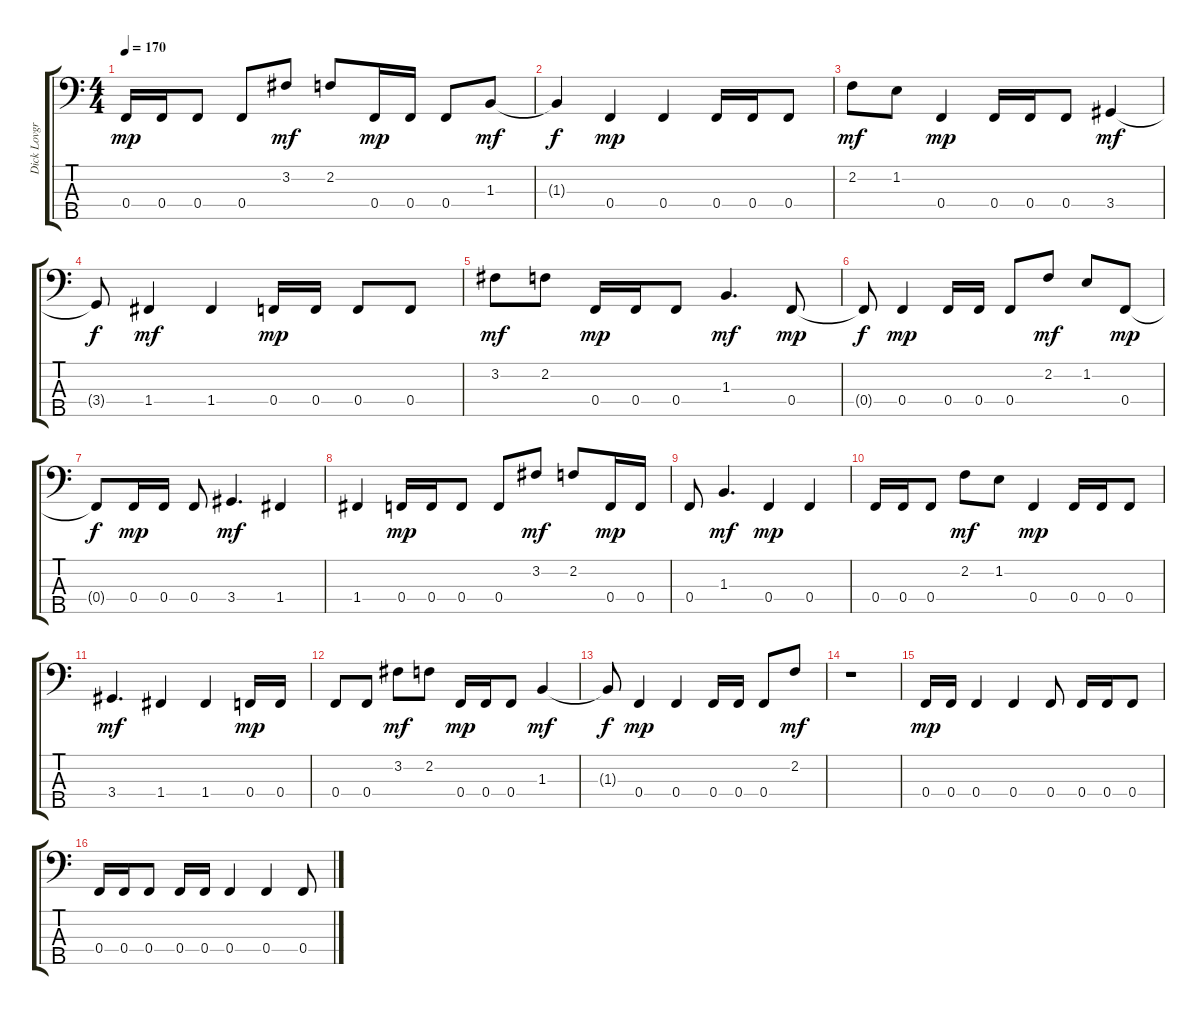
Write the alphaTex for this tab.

\track ("Dick Lovgren Distorted" "Dick Lovgr") {instrument electricbasspick}
\staff {score tabs}
\tuning (Ab2 Eb2 Bb1 F1 Bb0) {hide}
\ts (4 4)
\tempo 170
\clef f4
\ks c
0.4.16{dy mp} 0.4.16 0.4.8 0.4.8 3.2.8{dy mf} 2.2.8 0.4.16{dy mp} 0.4.16 0.4.8 1.3.8{dy mf} |
1.3{t}.4{dy f} 0.4.4{dy mp} 0.4.4 0.4.16 0.4.16 0.4.8 |
2.2.8{dy mf} 1.2.8 0.4.4{dy mp} 0.4.16 0.4.16 0.4.8 3.4.4{dy mf} |
3.4{t}.8{dy f} 1.4.4{dy mf} 1.4.4 0.4.16{dy mp} 0.4.16 0.4.8 0.4.8 |
3.2.8{dy mf} 2.2.8 0.4.16{dy mp} 0.4.16 0.4.8 1.3.4{d dy mf} 0.4.8{dy mp} |
0.4{t}.8{dy f} 0.4.4{dy mp} 0.4.16 0.4.16 0.4.8 2.2.8{dy mf} 1.2.8 0.4.8{dy mp} |
0.4{t}.8{dy f} 0.4.16{dy mp} 0.4.16 0.4.8 3.4.4{d dy mf} 1.4.4 |
1.4.4 0.4.16{dy mp} 0.4.16 0.4.8 0.4.8 3.2.8{dy mf} 2.2.8 0.4.16{dy mp} 0.4.16 |
0.4.8 1.3.4{d dy mf} 0.4.4{dy mp} 0.4.4 |
0.4.16 0.4.16 0.4.8 2.2.8{dy mf} 1.2.8 0.4.4{dy mp} 0.4.16 0.4.16 0.4.8 |
3.4.4{d dy mf} 1.4.4 1.4.4 0.4.16{dy mp} 0.4.16 |
0.4.8 0.4.8 3.2.8{dy mf} 2.2.8 0.4.16{dy mp} 0.4.16 0.4.8 1.3.4{dy mf} |
1.3{t}.8{dy f} 0.4.4{dy mp} 0.4.4 0.4.16 0.4.16 0.4.8 2.2.8{dy mf} |
r.1 |
0.4.16{dy mp} 0.4.16 0.4.4 0.4.4 0.4.8 0.4.16 0.4.16 0.4.8 |
0.4.16 0.4.16 0.4.8 0.4.16 0.4.16 0.4.4 0.4.4 0.4.8
